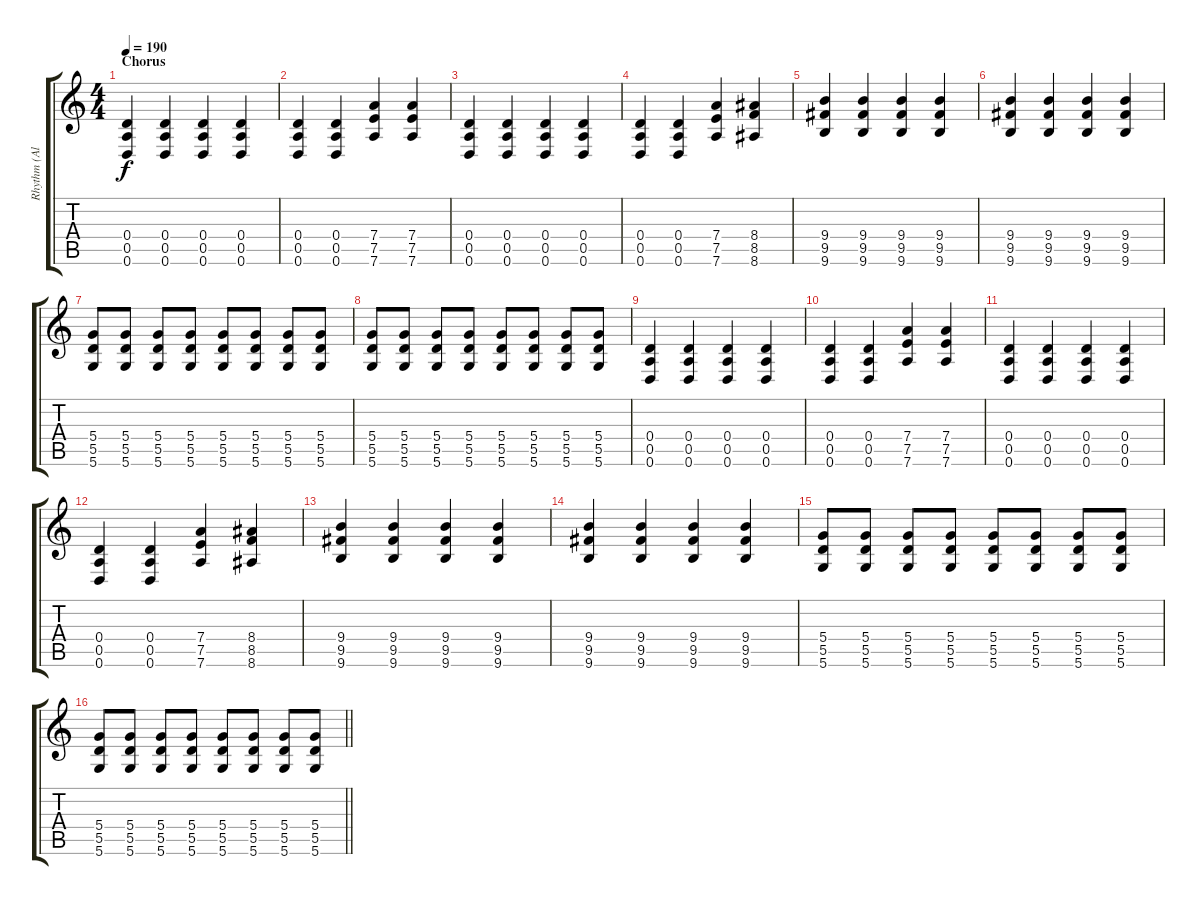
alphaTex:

\track ("Rhythm (Alex)" "Rhythm (Al") {instrument distortionguitar}
\staff {score tabs}
\tuning (E4 B3 G3 D3 A2 D2) {hide}
\ts (4 4)
\section ("" "Chorus")
\tempo 190
\clef g2
\ks c
(0.4 0.5 0.6).4{dy f} (0.4 0.5 0.6).4 (0.4 0.5 0.6).4 (0.4 0.5 0.6).4 |
(0.4 0.5 0.6).4 (0.4 0.5 0.6).4 (7.4 7.5 7.6).4 (7.4 7.5 7.6).4 |
(0.4 0.5 0.6).4 (0.4 0.5 0.6).4 (0.4 0.5 0.6).4 (0.4 0.5 0.6).4 |
(0.4 0.5 0.6).4 (0.4 0.5 0.6).4 (7.4 7.5 7.6).4 (8.4 8.5 8.6).4 |
(9.4 9.5 9.6).4 (9.4 9.5 9.6).4 (9.4 9.5 9.6).4 (9.4 9.5 9.6).4 |
(9.4 9.5 9.6).4 (9.4 9.5 9.6).4 (9.4 9.5 9.6).4 (9.4 9.5 9.6).4 |
(5.4 5.5 5.6).8 (5.4 5.5 5.6).8 (5.4 5.5 5.6).8 (5.4 5.5 5.6).8 (5.4 5.5 5.6).8 (5.4 5.5 5.6).8 (5.4 5.5 5.6).8 (5.4 5.5 5.6).8 |
(5.4 5.5 5.6).8 (5.4 5.5 5.6).8 (5.4 5.5 5.6).8 (5.4 5.5 5.6).8 (5.4 5.5 5.6).8 (5.4 5.5 5.6).8 (5.4 5.5 5.6).8 (5.4 5.5 5.6).8 |
(0.4 0.5 0.6).4 (0.4 0.5 0.6).4 (0.4 0.5 0.6).4 (0.4 0.5 0.6).4 |
(0.4 0.5 0.6).4 (0.4 0.5 0.6).4 (7.4 7.5 7.6).4 (7.4 7.5 7.6).4 |
(0.4 0.5 0.6).4 (0.4 0.5 0.6).4 (0.4 0.5 0.6).4 (0.4 0.5 0.6).4 |
(0.4 0.5 0.6).4 (0.4 0.5 0.6).4 (7.4 7.5 7.6).4 (8.4 8.5 8.6).4 |
(9.4 9.5 9.6).4 (9.4 9.5 9.6).4 (9.4 9.5 9.6).4 (9.4 9.5 9.6).4 |
(9.4 9.5 9.6).4 (9.4 9.5 9.6).4 (9.4 9.5 9.6).4 (9.4 9.5 9.6).4 |
(5.4 5.5 5.6).8 (5.4 5.5 5.6).8 (5.4 5.5 5.6).8 (5.4 5.5 5.6).8 (5.4 5.5 5.6).8 (5.4 5.5 5.6).8 (5.4 5.5 5.6).8 (5.4 5.5 5.6).8 |
\barLineRight lightlight
(5.4 5.5 5.6).8 (5.4 5.5 5.6).8 (5.4 5.5 5.6).8 (5.4 5.5 5.6).8 (5.4 5.5 5.6).8 (5.4 5.5 5.6).8 (5.4 5.5 5.6).8 (5.4 5.5 5.6).8
